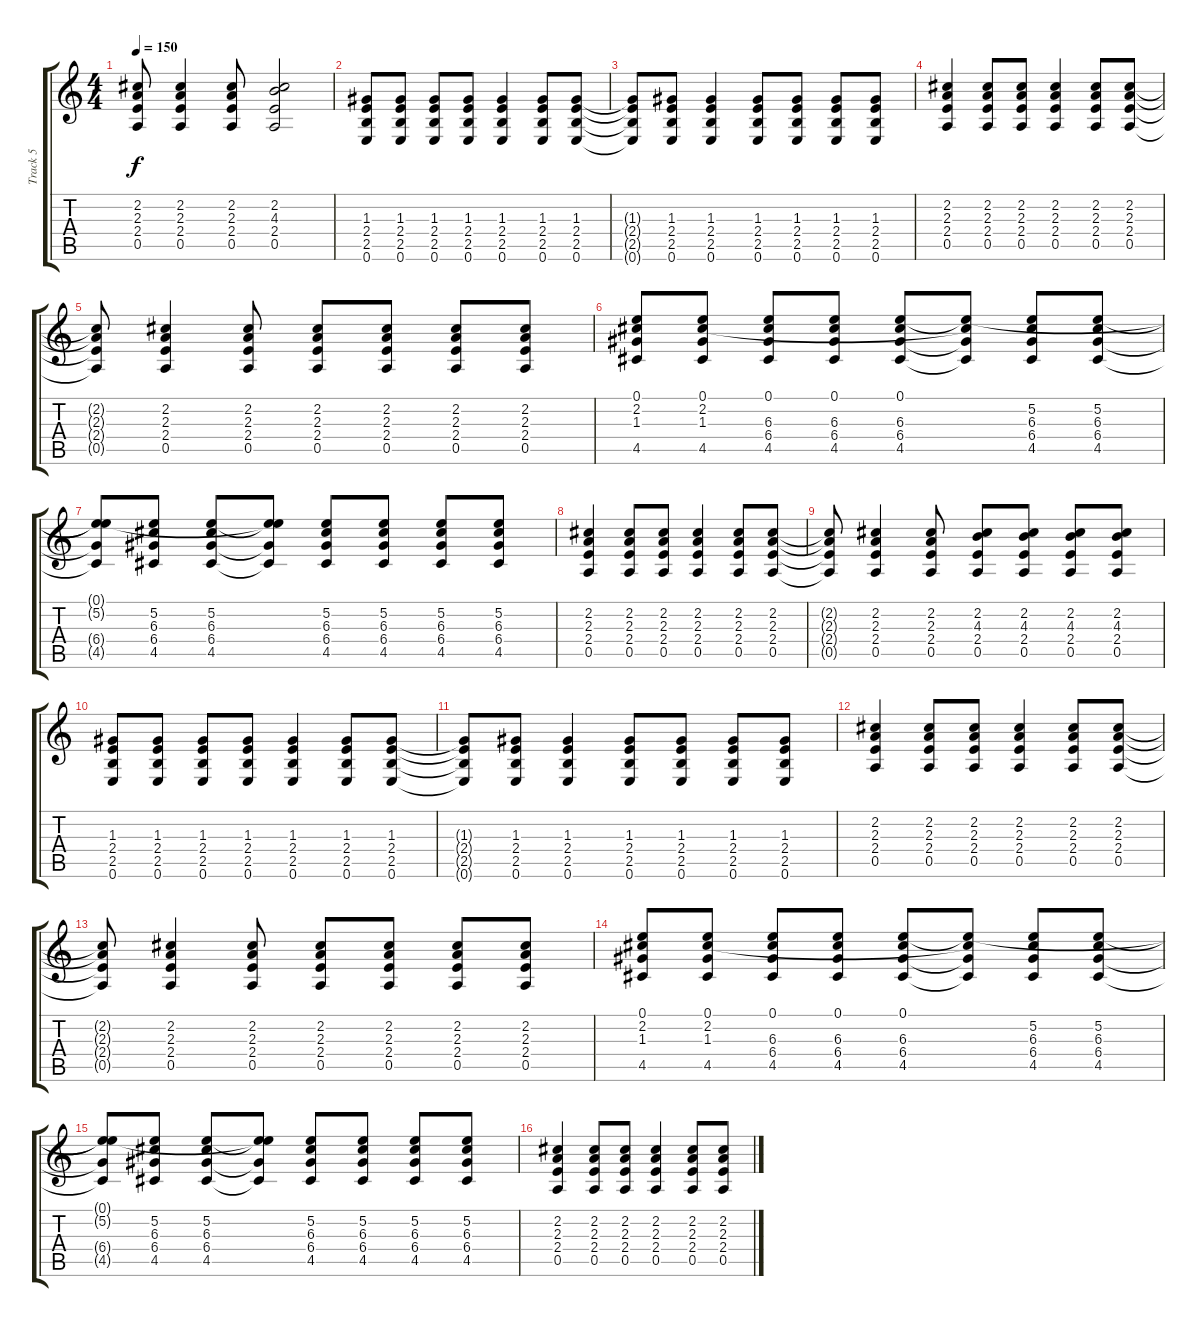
\track ("Track 5" "Track 5") {instrument acousticguitarsteel}
\staff {score tabs}
\tuning (E4 B3 G3 D3 A2 E2) {hide}
\ts (4 4)
\tempo 150
\clef g2
\ks c
(2.2{t} 2.3{t} 2.4{t} 0.5{t}).8{dy f} (2.2 2.3 2.4 0.5).4 (2.2 2.3 2.4 0.5).8 (2.2 4.3 2.4 0.5).2 |
(1.3 2.4 2.5 0.6).8 (1.3 2.4 2.5 0.6).8 (1.3 2.4 2.5 0.6).8 (1.3 2.4 2.5 0.6).8 (1.3 2.4 2.5 0.6).4 (1.3 2.4 2.5 0.6).8 (1.3 2.4 2.5 0.6).8 |
(1.3{t} 2.4{t} 2.5{t} 0.6{t}).8 (1.3 2.4 2.5 0.6).8 (1.3 2.4 2.5 0.6).4 (1.3 2.4 2.5 0.6).8 (1.3 2.4 2.5 0.6).8 (1.3 2.4 2.5 0.6).8 (1.3 2.4 2.5 0.6).8 |
(2.2 2.3 2.4 0.5).4 (2.2 2.3 2.4 0.5).8 (2.2 2.3 2.4 0.5).8 (2.2 2.3 2.4 0.5).4 (2.2 2.3 2.4 0.5).8 (2.2 2.3 2.4 0.5).8 |
(2.2{t} 2.3{t} 2.4{t} 0.5{t}).8 (2.2 2.3 2.4 0.5).4 (2.2 2.3 2.4 0.5).8 (2.2 2.3 2.4 0.5).8 (2.2 2.3 2.4 0.5).8 (2.2 2.3 2.4 0.5).8 (2.2 2.3 2.4 0.5).8 |
(0.1 2.2 1.3 4.5).8 (0.1 2.2 1.3 4.5).8 (0.1 6.3 6.4 4.5).8 (0.1 6.3 6.4 4.5).8 (0.1 6.3 6.4 4.5).8 (0.1{t} 2.2{t} 6.4{t} 4.5{t}).8 (5.2 6.3 6.4 4.5).8 (5.2 6.3 6.4 4.5).8 |
(0.1{t} 5.2{t} 6.4{t} 4.5{t}).8 (5.2 6.3 6.4 4.5).8 (5.2 6.3 6.4 4.5).8 (0.1{t} 5.2{t} 6.4{t} 4.5{t}).8 (5.2 6.3 6.4 4.5).8 (5.2 6.3 6.4 4.5).8 (5.2 6.3 6.4 4.5).8 (5.2 6.3 6.4 4.5).8 |
(2.2 2.3 2.4 0.5).4 (2.2 2.3 2.4 0.5).8 (2.2 2.3 2.4 0.5).8 (2.2 2.3 2.4 0.5).4 (2.2 2.3 2.4 0.5).8 (2.2 2.3 2.4 0.5).8 |
(2.2{t} 2.3{t} 2.4{t} 0.5{t}).8 (2.2 2.3 2.4 0.5).4 (2.2 2.3 2.4 0.5).8 (2.2 4.3 2.4 0.5).8 (2.2 4.3 2.4 0.5).8 (2.2 4.3 2.4 0.5).8 (2.2 4.3 2.4 0.5).8 |
(1.3 2.4 2.5 0.6).8 (1.3 2.4 2.5 0.6).8 (1.3 2.4 2.5 0.6).8 (1.3 2.4 2.5 0.6).8 (1.3 2.4 2.5 0.6).4 (1.3 2.4 2.5 0.6).8 (1.3 2.4 2.5 0.6).8 |
(1.3{t} 2.4{t} 2.5{t} 0.6{t}).8 (1.3 2.4 2.5 0.6).8 (1.3 2.4 2.5 0.6).4 (1.3 2.4 2.5 0.6).8 (1.3 2.4 2.5 0.6).8 (1.3 2.4 2.5 0.6).8 (1.3 2.4 2.5 0.6).8 |
(2.2 2.3 2.4 0.5).4 (2.2 2.3 2.4 0.5).8 (2.2 2.3 2.4 0.5).8 (2.2 2.3 2.4 0.5).4 (2.2 2.3 2.4 0.5).8 (2.2 2.3 2.4 0.5).8 |
(2.2{t} 2.3{t} 2.4{t} 0.5{t}).8 (2.2 2.3 2.4 0.5).4 (2.2 2.3 2.4 0.5).8 (2.2 2.3 2.4 0.5).8 (2.2 2.3 2.4 0.5).8 (2.2 2.3 2.4 0.5).8 (2.2 2.3 2.4 0.5).8 |
(0.1 2.2 1.3 4.5).8 (0.1 2.2 1.3 4.5).8 (0.1 6.3 6.4 4.5).8 (0.1 6.3 6.4 4.5).8 (0.1 6.3 6.4 4.5).8 (0.1{t} 2.2{t} 6.4{t} 4.5{t}).8 (5.2 6.3 6.4 4.5).8 (5.2 6.3 6.4 4.5).8 |
(0.1{t} 5.2{t} 6.4{t} 4.5{t}).8 (5.2 6.3 6.4 4.5).8 (5.2 6.3 6.4 4.5).8 (0.1{t} 5.2{t} 6.4{t} 4.5{t}).8 (5.2 6.3 6.4 4.5).8 (5.2 6.3 6.4 4.5).8 (5.2 6.3 6.4 4.5).8 (5.2 6.3 6.4 4.5).8 |
(2.2 2.3 2.4 0.5).4 (2.2 2.3 2.4 0.5).8 (2.2 2.3 2.4 0.5).8 (2.2 2.3 2.4 0.5).4 (2.2 2.3 2.4 0.5).8 (2.2 2.3 2.4 0.5).8
